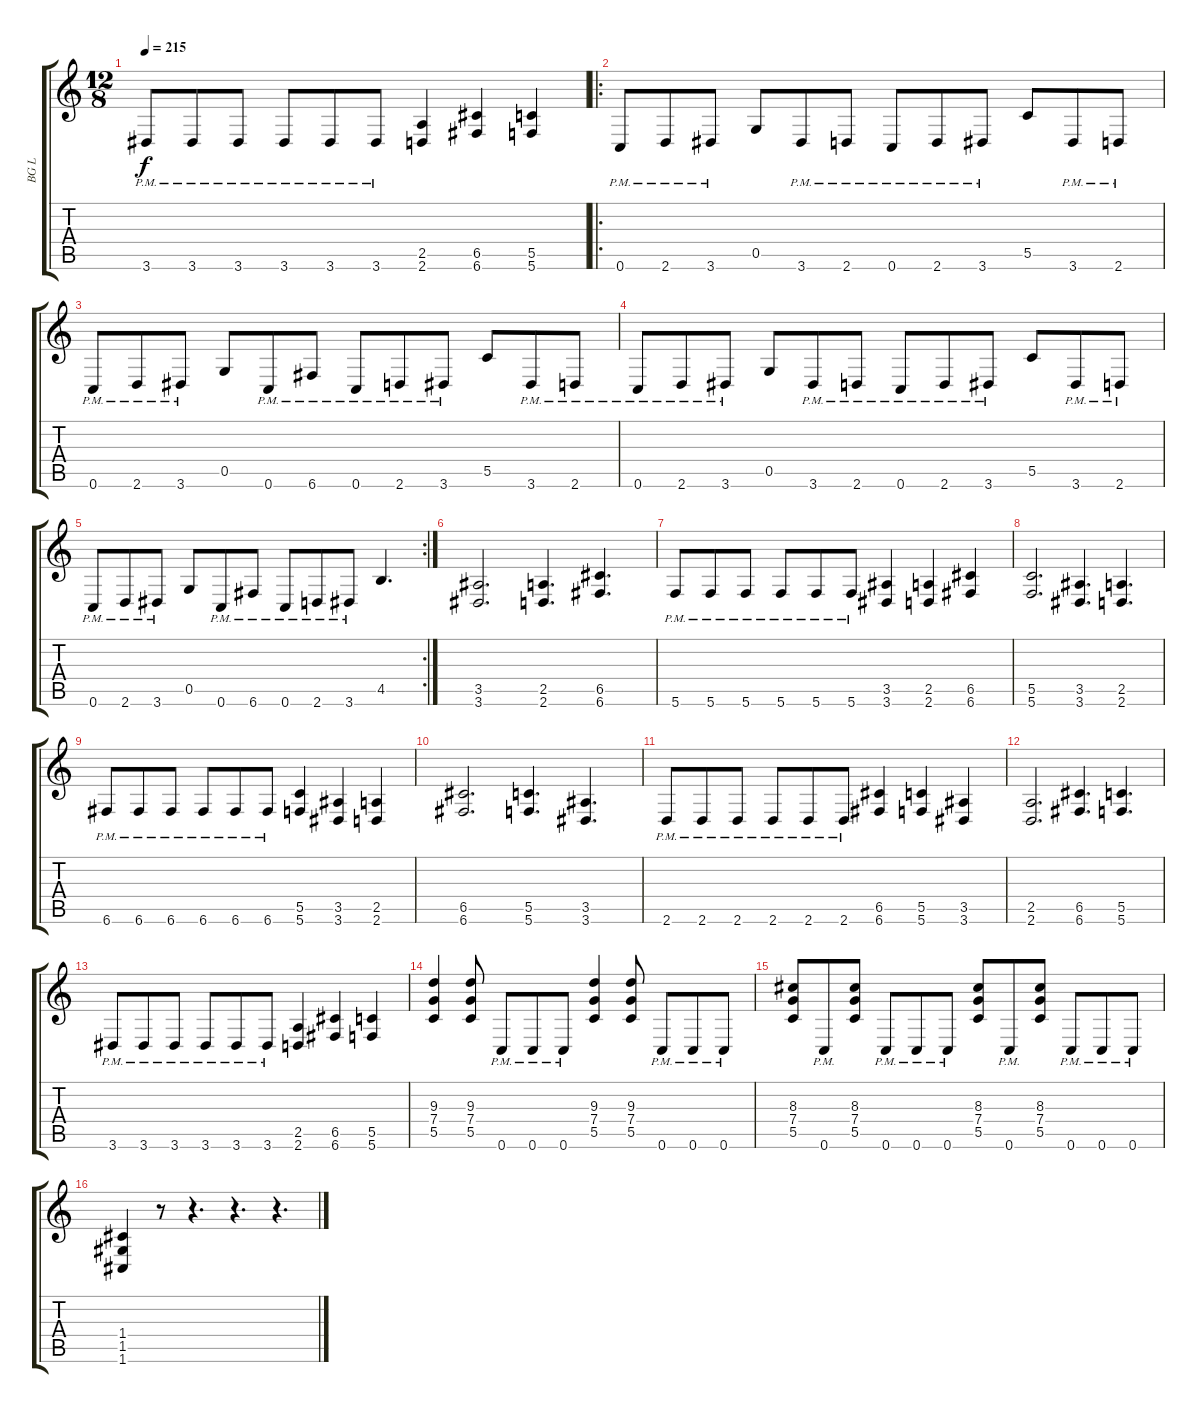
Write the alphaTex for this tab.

\track ("BG L" "BG L") {instrument overdrivenguitar}
\staff {score tabs}
\tuning (D4 A3 F3 C3 G2 C2) {hide}
\ts (12 8)
\tempo 215
\clef g2
\ks c
3.6{pm}.8{dy f} 3.6{pm}.8 3.6{pm}.8 3.6{pm}.8 3.6{pm}.8 3.6{pm}.8 (2.5 2.6).4 (6.5 6.6).4 (5.5 5.6).4 |
\ro
0.6{pm}.8 2.6{pm}.8 3.6{pm}.8 0.5.8 3.6{pm}.8 2.6{pm}.8 0.6{pm}.8 2.6{pm}.8 3.6{pm}.8 5.5.8 3.6{pm}.8 2.6{pm}.8 |
0.6{pm}.8 2.6{pm}.8 3.6{pm}.8 0.5.8 0.6{pm}.8 6.6{pm}.8 0.6{pm}.8 2.6{pm}.8 3.6{pm}.8 5.5.8 3.6{pm}.8 2.6{pm}.8 |
0.6{pm}.8 2.6{pm}.8 3.6{pm}.8 0.5.8 3.6{pm}.8 2.6{pm}.8 0.6{pm}.8 2.6{pm}.8 3.6{pm}.8 5.5.8 3.6{pm}.8 2.6{pm}.8 |
\rc 2
0.6{pm}.8 2.6{pm}.8 3.6{pm}.8 0.5.8 0.6{pm}.8 6.6{pm}.8 0.6{pm}.8 2.6{pm}.8 3.6{pm}.8 4.5.4{d} |
(3.5 3.6).2{d} (2.5 2.6).4{d} (6.5 6.6).4{d} |
5.6{pm}.8 5.6{pm}.8 5.6{pm}.8 5.6{pm}.8 5.6{pm}.8 5.6{pm}.8 (3.5 3.6).4 (2.5 2.6).4 (6.5 6.6).4 |
(5.5 5.6).2{d} (3.5 3.6).4{d} (2.5 2.6).4{d} |
6.6{pm}.8 6.6{pm}.8 6.6{pm}.8 6.6{pm}.8 6.6{pm}.8 6.6{pm}.8 (5.5 5.6).4 (3.5 3.6).4 (2.5 2.6).4 |
(6.5 6.6).2{d} (5.5 5.6).4{d} (3.5 3.6).4{d} |
2.6{pm}.8 2.6{pm}.8 2.6{pm}.8 2.6{pm}.8 2.6{pm}.8 2.6{pm}.8 (6.5 6.6).4 (5.5 5.6).4 (3.5 3.6).4 |
(2.5 2.6).2{d} (6.5 6.6).4{d} (5.5 5.6).4{d} |
3.6{pm}.8 3.6{pm}.8 3.6{pm}.8 3.6{pm}.8 3.6{pm}.8 3.6{pm}.8 (2.5 2.6).4 (6.5 6.6).4 (5.5 5.6).4 |
(9.3 7.4 5.5).4 (9.3 7.4 5.5).8 0.6{pm}.8 0.6{pm}.8 0.6{pm}.8 (9.3 7.4 5.5).4 (9.3 7.4 5.5).8 0.6{pm}.8 0.6{pm}.8 0.6{pm}.8 |
(8.3 7.4 5.5).8 0.6{pm}.8 (8.3 7.4 5.5).8 0.6{pm}.8 0.6{pm}.8 0.6{pm}.8 (8.3 7.4 5.5).8 0.6{pm}.8 (8.3 7.4 5.5).8 0.6{pm}.8 0.6{pm}.8 0.6{pm}.8 |
(1.4 1.5 1.6).4 r.8 r.4{d} r.4{d} r.4{d}
